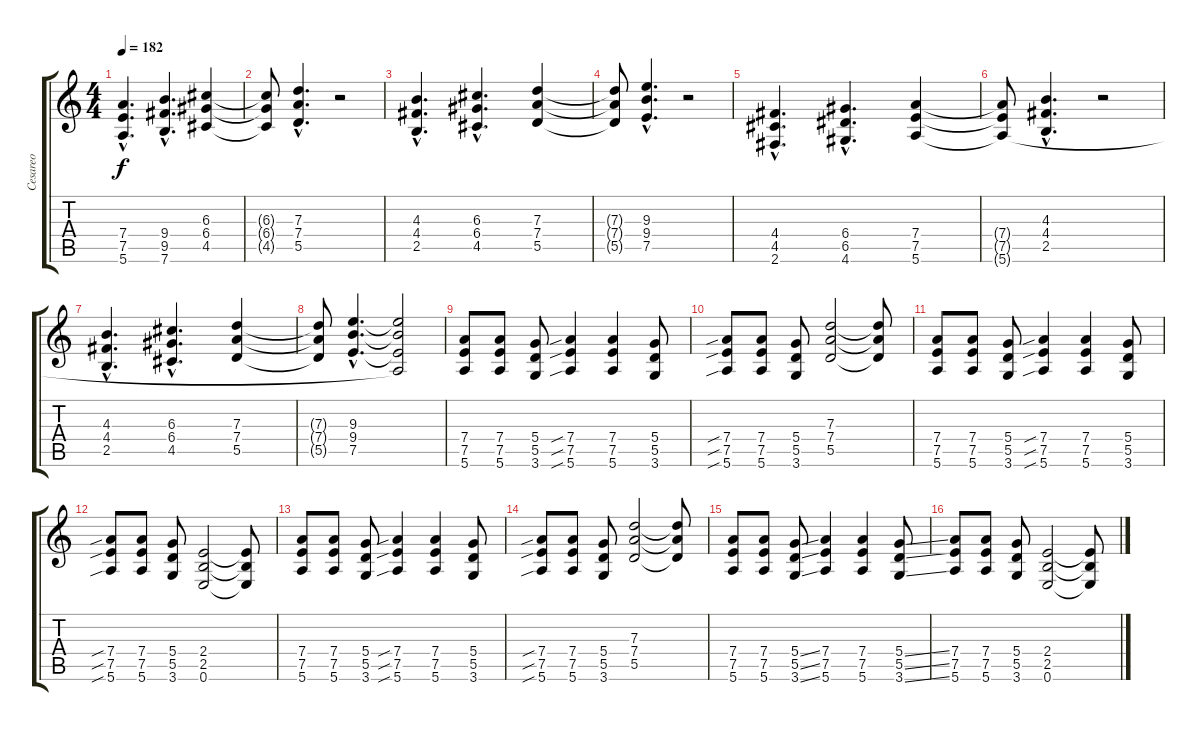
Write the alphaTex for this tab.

\track ("Cesareo" "Cesareo") {instrument distortionguitar}
\staff {score tabs}
\tuning (E4 B3 G3 D3 A2 E2) {hide}
\ts (4 4)
\tempo 182
\clef g2
\ks c
(7.4{hac} 7.5{hac} 5.6{hac}).4{d dy f} (9.4{hac} 9.5{hac} 7.6{hac}).4{d} (6.3 6.4 4.5).4 |
(6.3{t} 6.4{t} 4.5{t}).8 (7.3{hac} 7.4{hac} 5.5{hac}).4{d} r.2 |
(4.3{hac} 4.4{hac} 2.5{hac}).4{d} (6.3{hac} 6.4{hac} 4.5{hac}).4{d} (7.3 7.4 5.5).4 |
(7.3{t} 7.4{t} 5.5{t}).8 (9.3{hac} 9.4{hac} 7.5{hac}).4{d} r.2 |
(4.4{hac} 4.5{hac} 2.6{hac}).4{d} (6.4{hac} 6.5{hac} 4.6{hac}).4{d} (7.4 7.5 5.6).4 |
(7.4{t} 7.5{t} 5.6{t}).8 (4.3{hac} 4.4{hac} 2.5{hac}).4{d} r.2 |
(4.3{hac} 4.4{hac} 2.5{hac}).4{d} (6.3{hac} 6.4{hac} 4.5{hac}).4{d} (7.3 7.4 5.5).4 |
(7.3{t} 7.4{t} 5.5{t}).8 (9.3{hac} 9.4{hac} 7.5{hac}).4{d} (9.3{t} 9.4{t} 7.5{t} 5.6{t}).2 |
(7.4 7.5 5.6).8 (7.4 7.5 5.6).8 (5.4 5.5 3.6).8 (7.4{sib} 7.5{sib} 5.6{sib}).4 (7.4 7.5 5.6).4 (5.4 5.5 3.6).8 |
(7.4{sib} 7.5{sib} 5.6{sib}).8 (7.4 7.5 5.6).8 (5.4 5.5 3.6).8 (7.3 7.4 5.5).2 (7.3{t} 7.4{t} 5.5{t}).8 |
(7.4 7.5 5.6).8 (7.4 7.5 5.6).8 (5.4 5.5 3.6).8 (7.4{sib} 7.5{sib} 5.6{sib}).4 (7.4 7.5 5.6).4 (5.4 5.5 3.6).8 |
(7.4{sib} 7.5{sib} 5.6{sib}).8 (7.4 7.5 5.6).8 (5.4 5.5 3.6).8 (2.4 2.5 0.6).2 (2.4{t} 2.5{t} 0.6{t}).8 |
(7.4 7.5 5.6).8 (7.4 7.5 5.6).8 (5.4 5.5 3.6).8 (7.4{sib} 7.5{sib} 5.6{sib}).4 (7.4 7.5 5.6).4 (5.4 5.5 3.6).8 |
(7.4{sib} 7.5{sib} 5.6{sib}).8 (7.4 7.5 5.6).8 (5.4 5.5 3.6).8 (7.3 7.4 5.5).2 (7.3{t} 7.4{t} 5.5{t}).8 |
(7.4 7.5 5.6).8 (7.4 7.5 5.6).8 (5.4{ss} 5.5{ss} 3.6{ss}).8 (7.4 7.5 5.6).4 (7.4 7.5 5.6).4 (5.4{ss} 5.5{ss} 3.6{ss}).8 |
(7.4 7.5 5.6).8 (7.4 7.5 5.6).8 (5.4 5.5 3.6).8 (2.4 2.5 0.6).2 (2.4{t} 2.5{t} 0.6{t}).8
